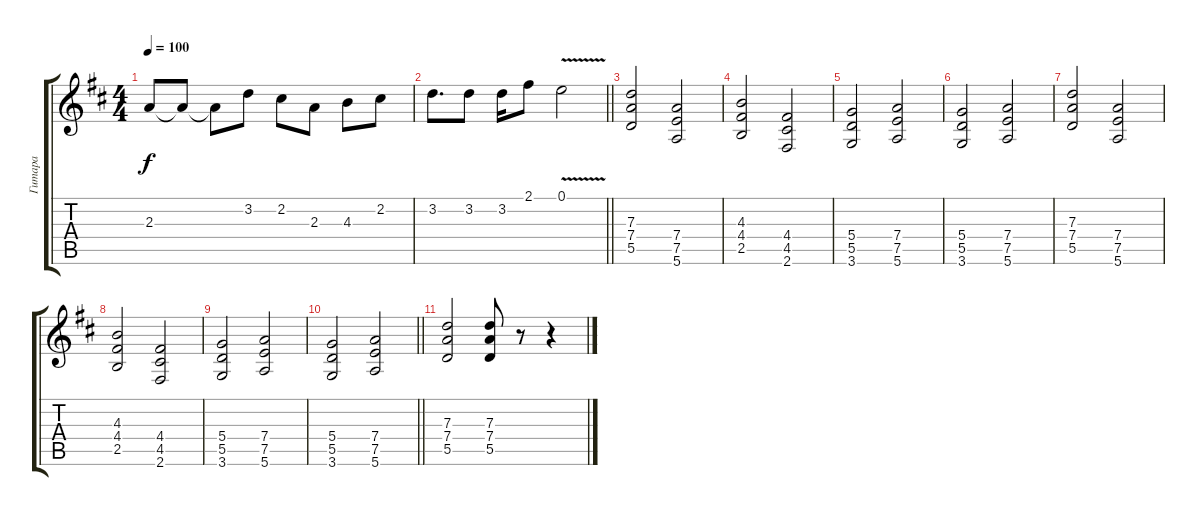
\track ("Гитара" "Гитара") {instrument distortionguitar}
\staff {score tabs}
\tuning (E4 B3 G3 D3 A2 E2) {hide}
\ts (4 4)
\tempo 100
\clef g2
\ks d
2.3.8{dy f} 2.3{t}.8 2.3{t}.8 3.2.8 2.2.8 2.3.8 4.3.8 2.2.8 |
\barLineRight lightlight
3.2.8{d} 3.2.8 3.2.16 2.1.8 0.1{v}.2 |
\section ("" "")
(7.3 7.4 5.5).2 (7.4 7.5 5.6).2 |
(4.3 4.4 2.5).2 (4.4 4.5 2.6).2 |
(5.4 5.5 3.6).2 (7.4 7.5 5.6).2 |
(5.4 5.5 3.6).2 (7.4 7.5 5.6).2 |
(7.3 7.4 5.5).2 (7.4 7.5 5.6).2 |
(4.3 4.4 2.5).2 (4.4 4.5 2.6).2 |
(5.4 5.5 3.6).2 (7.4 7.5 5.6).2 |
\barLineRight lightlight
(5.4 5.5 3.6).2 (7.4 7.5 5.6).2 |
\section ("" "")
(7.3 7.4 5.5).2 (7.3 7.4 5.5).8 r.8 r.4
